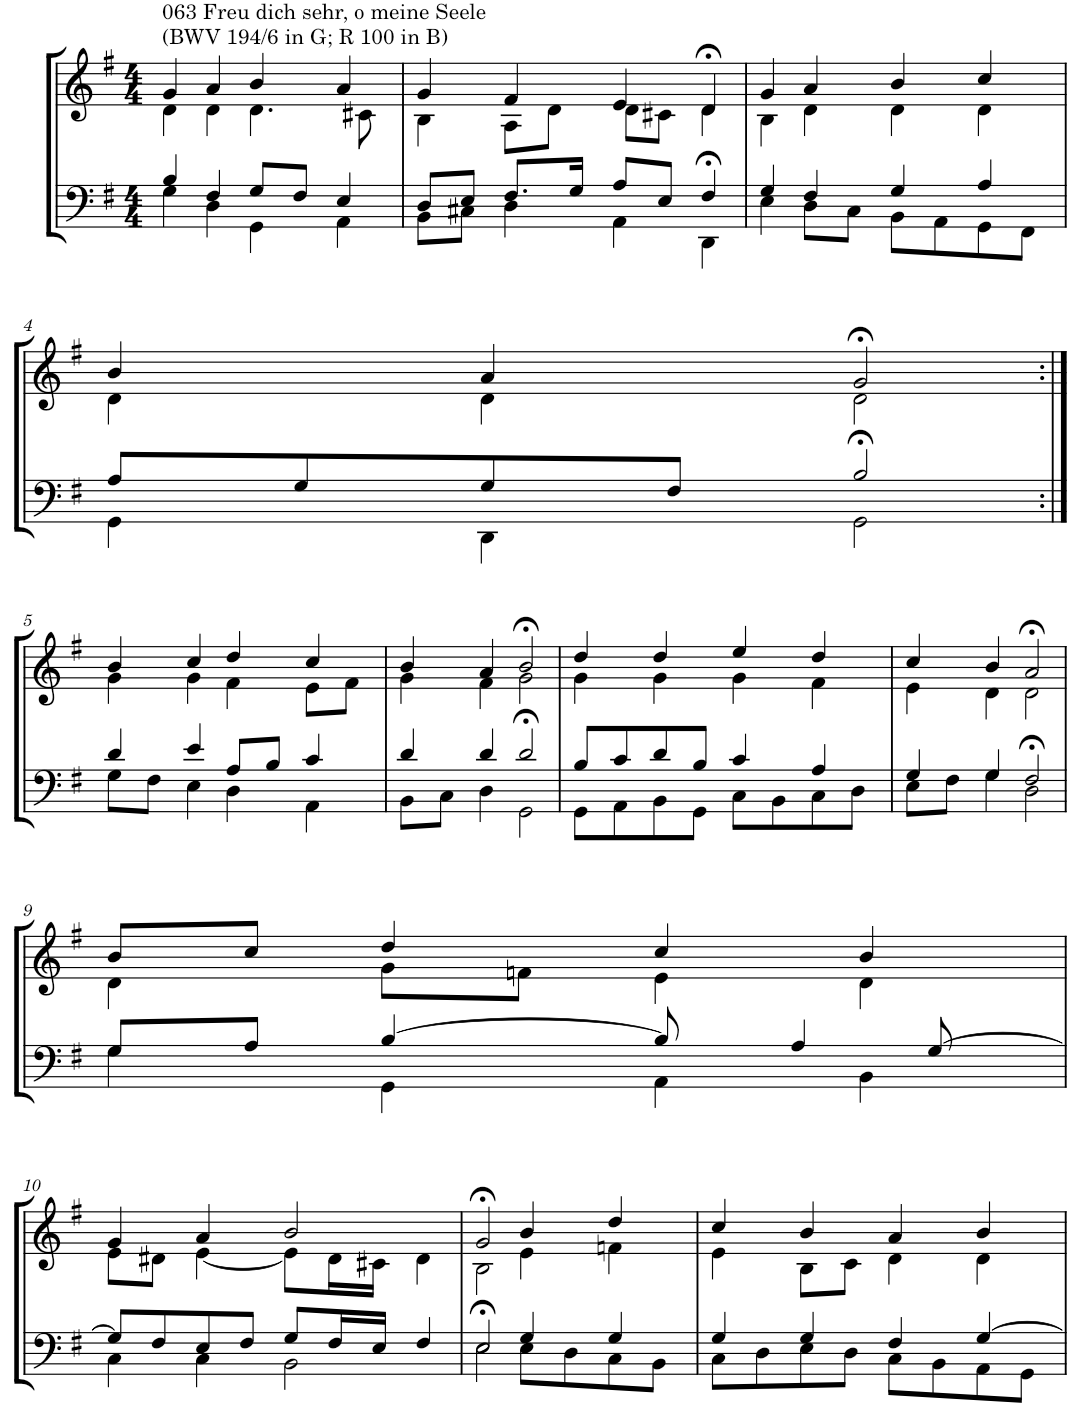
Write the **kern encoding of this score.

**kern	**kern
*part2	*part1
*staff2	*staff1
*I"Tenor/Baß	*I"Sopran/Alt
*clefF4	*clefG2
*k[f#]	*k[f#]
*M4/4	*M4/4
=1	=1
*^	*^
!	!	!LO:TX:a:t=(BWV 194/6 in G; R 100 in B)	!
!	!	!LO:TX:a:t=063 Freu dich sehr, o meine Seele	!
4B/	4G\	4g/	4d\
4F#/	4D\	4a/	4d\
8G/L	4GG\	4b/	4.d\
8F#/J	.	.	.
4E/	4AA\	4a/	.
.	.	.	8c#X\
=2	=2	=2	=2
8D/L	8BB\L	4g/	4B\
8E/J	8C#X\J	.	.
8.F#/L	4D\	4f#/	8A\L
.	.	.	8d\J
16G/Jk	.	.	.
8A/L	4AA\	4e/	8d\L
8E/J	.	.	8c#X\J
4F#/	4DD>\	4d>/	4d\
=3	=3	=3	=3
4G/	4E\	4g/	4B\
4F#/	8D\L	4a/	4d\
.	8C\J	.	.
4G/	8BB\L	4b/	4d\
.	8AA\	.	.
4A/	8GG\	4cc/	4d\
.	8FF#\J	.	.
!!LO:LB:g=z	!!
=4	=4	=4	=4
8A/L	4GG\	4b/	4d\
8G/	.	.	.
8G/	4DD\	4a/	4d\
8F#/J	.	.	.
2B/	2GG>\	2g>/	2d\
!!LO:LB:g=z	!!
=5:|!	=5:|!	=5:|!	=5:|!
4d/	8G\L	4b/	4g\
.	8F#\J	.	.
4e/	4E\	4cc/	4g\
8A/L	4D\	4dd/	4f#\
8B/J	.	.	.
4c/	4AA\	4cc/	8e\L
.	.	.	8f#\J
=6	=6	=6	=6
4d/	8BB\L	4b/	4g\
.	8C\J	.	.
4d/	4D\	4a/	4f#\
2d/	2GG>\	2b>/	2g\
=7	=7	=7	=7
8B/L	8GG\L	4dd/	4g\
8c/	8AA\	.	.
8d/	8BB\	4dd/	4g\
8B/J	8GG\J	.	.
4c/	8C\L	4ee/	4g\
.	8BB\	.	.
4A/	8C\	4dd/	4f#\
.	8D\J	.	.
=8	=8	=8	=8
4G/	8E\L	4cc/	4e\
.	8F#\J	.	.
4G/	4G\	4b/	4d\
2F#/	2D>\	2a>/	2d\
!!LO:LB:g=z	!!
=9	=9	=9	=9
8G/L	4G\	8b/L	4d\
8A/J	.	8cc/J	.
[4B/	4GG\	4dd/	8g\L
.	.	.	8fn\J
8B/]	4AA\	4cc/	4e\
4A/	.	.	.
.	4BB\	4b/	4d\
[8G/	.	.	.
!!LO:LB:g=z	!!
=10	=10	=10	=10
8G/L]	4C\	4g/	8e\L
8F#/	.	.	8d#X\J
8E/	4C\	4a/	[4e\
8F#/J	.	.	.
8G/L	2BB\	2b/	8e\L]
16F#/L	.	.	16d#\L
16E/JJ	.	.	16c#X\JJ
4F#/	.	.	4d#\
=11	=11	=11	=11
2E/	2E>\	2g>/	2B\
4G/	8E\L	4b/	4e\
.	8D\	.	.
4G/	8C\	4dd/	4fn\
.	8BB\J	.	.
=12	=12	=12	=12
4G/	8C\L	4cc/	4e\
.	8D\	.	.
4G/	8E\	4b/	8B\L
.	8D\J	.	8c\J
4F#/	8C\L	4a/	4d\
.	8BB\	.	.
[4G/	8AA\	4b/	4d\
.	8GG\J	.	.
*v	*v	*	*
*	*v	*v
=	=
*-	*-
